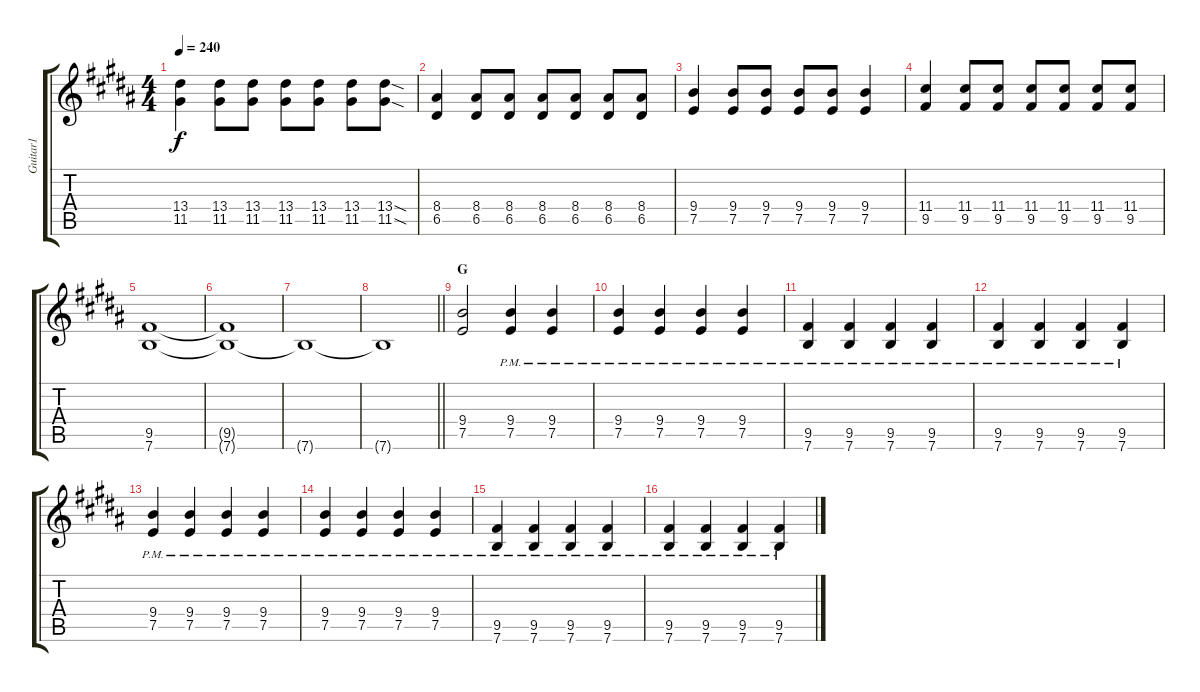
\track ("Guitar1" "Guitar1") {instrument distortionguitar}
\staff {score tabs}
\tuning (E4 B3 G3 D3 A2 E2) {hide}
\ts (4 4)
\tempo 240
\clef g2
\ks b
(13.4 11.5).4{dy f} (13.4 11.5).8 (13.4 11.5).8 (13.4 11.5).8 (13.4 11.5).8 (13.4 11.5).8 (13.4{sod} 11.5{sod}).8 |
(8.4 6.5).4 (8.4 6.5).8 (8.4 6.5).8 (8.4 6.5).8 (8.4 6.5).8 (8.4 6.5).8 (8.4 6.5).8 |
(9.4 7.5).4 (9.4 7.5).8 (9.4 7.5).8 (9.4 7.5).8 (9.4 7.5).8 (9.4 7.5).4 |
(11.4 9.5).4 (11.4 9.5).8 (11.4 9.5).8 (11.4 9.5).8 (11.4 9.5).8 (11.4 9.5).8 (11.4 9.5).8 |
(9.5 7.6).1 |
(9.5{t} 7.6{t}).1 |
7.6{t}.1 |
\barLineRight lightlight
7.6{t}.1 |
\section ("" "G")
(9.4 7.5).2 (9.4{pm} 7.5{pm}).4 (9.4{pm} 7.5{pm}).4 |
(9.4{pm} 7.5{pm}).4 (9.4{pm} 7.5{pm}).4 (9.4{pm} 7.5{pm}).4 (9.4{pm} 7.5{pm}).4 |
(9.5{pm} 7.6{pm}).4 (9.5{pm} 7.6{pm}).4 (9.5{pm} 7.6{pm}).4 (9.5{pm} 7.6{pm}).4 |
(9.5{pm} 7.6{pm}).4 (9.5{pm} 7.6{pm}).4 (9.5{pm} 7.6{pm}).4 (9.5{pm} 7.6{pm}).4 |
(9.4{pm} 7.5{pm}).4 (9.4{pm} 7.5{pm}).4 (9.4{pm} 7.5{pm}).4 (9.4{pm} 7.5{pm}).4 |
(9.4{pm} 7.5{pm}).4 (9.4{pm} 7.5{pm}).4 (9.4{pm} 7.5{pm}).4 (9.4{pm} 7.5{pm}).4 |
(9.5{pm} 7.6{pm}).4 (9.5{pm} 7.6{pm}).4 (9.5{pm} 7.6{pm}).4 (9.5{pm} 7.6{pm}).4 |
(9.5{pm} 7.6{pm}).4 (9.5{pm} 7.6{pm}).4 (9.5{pm} 7.6{pm}).4 (9.5{pm} 7.6{pm}).4
